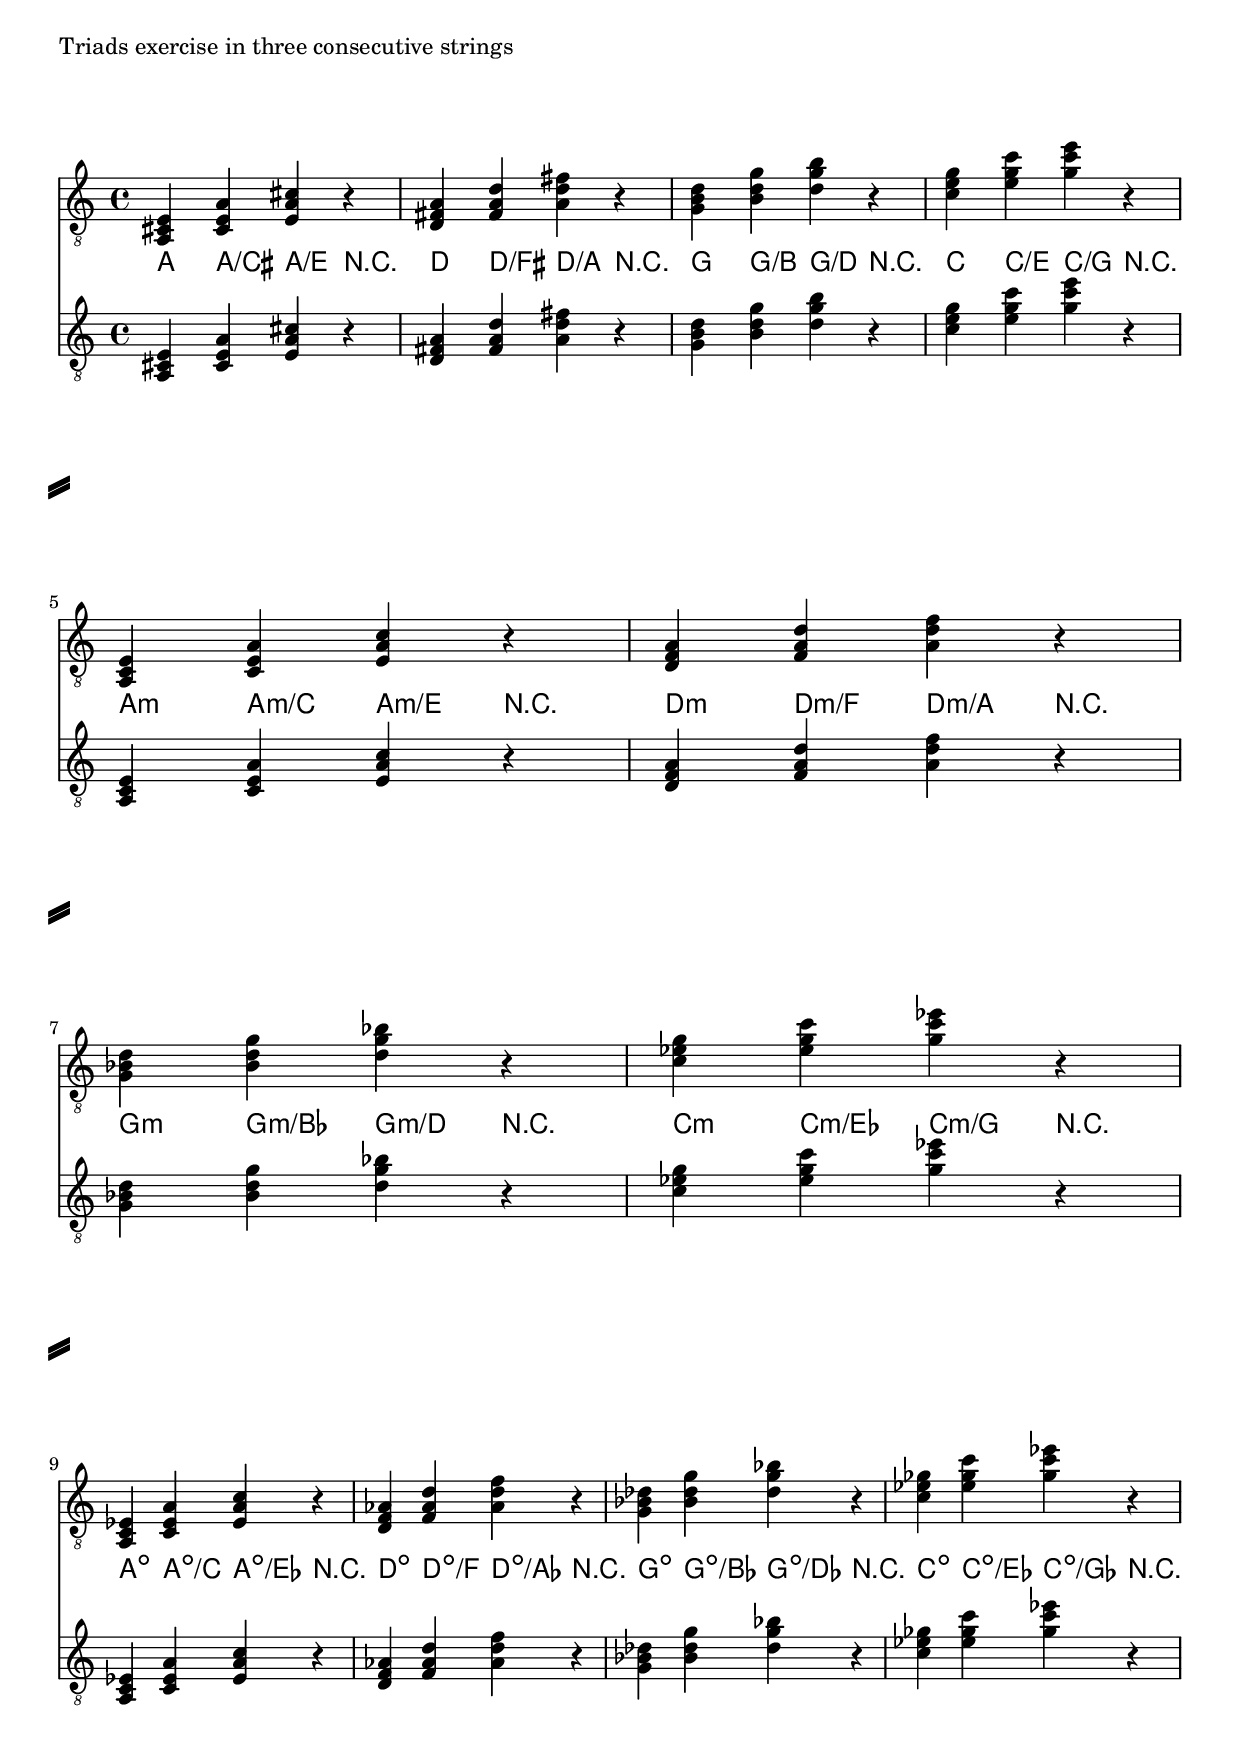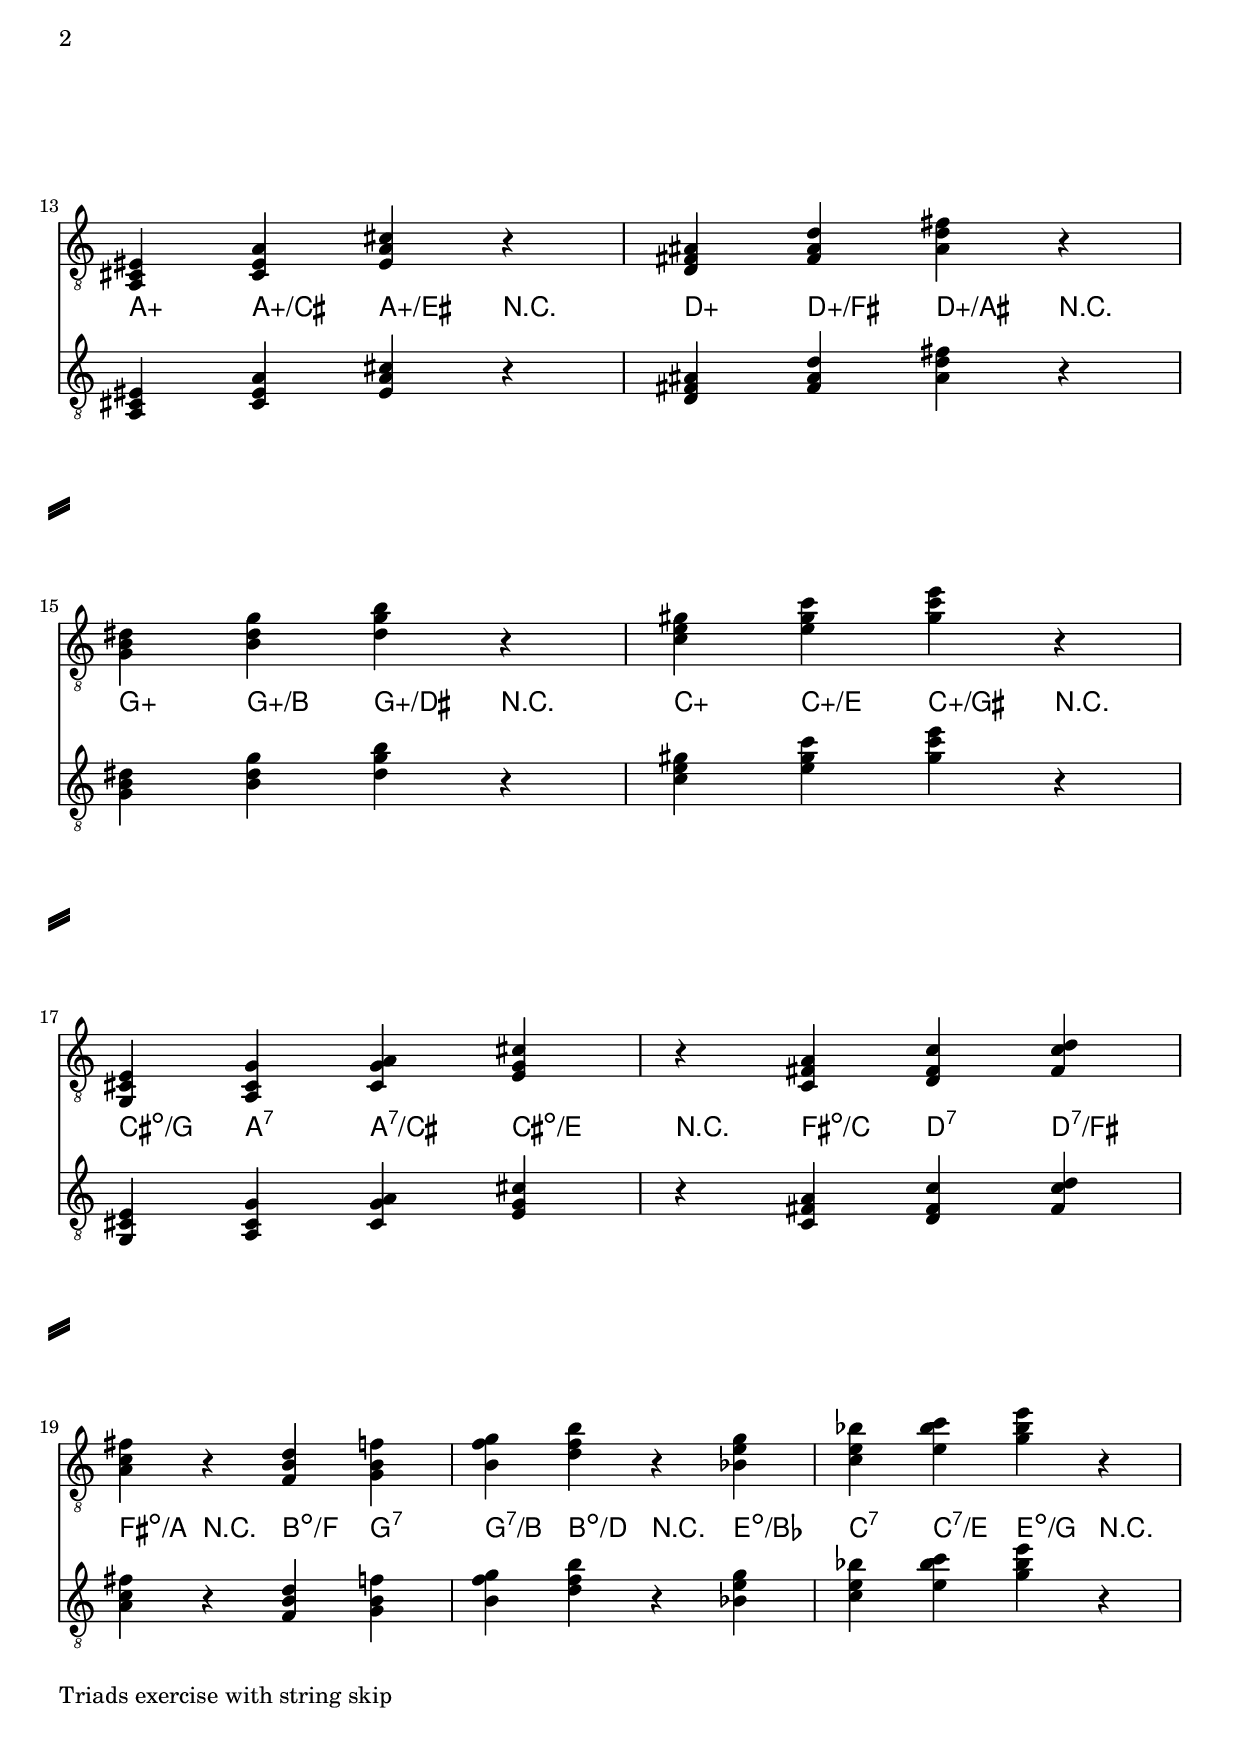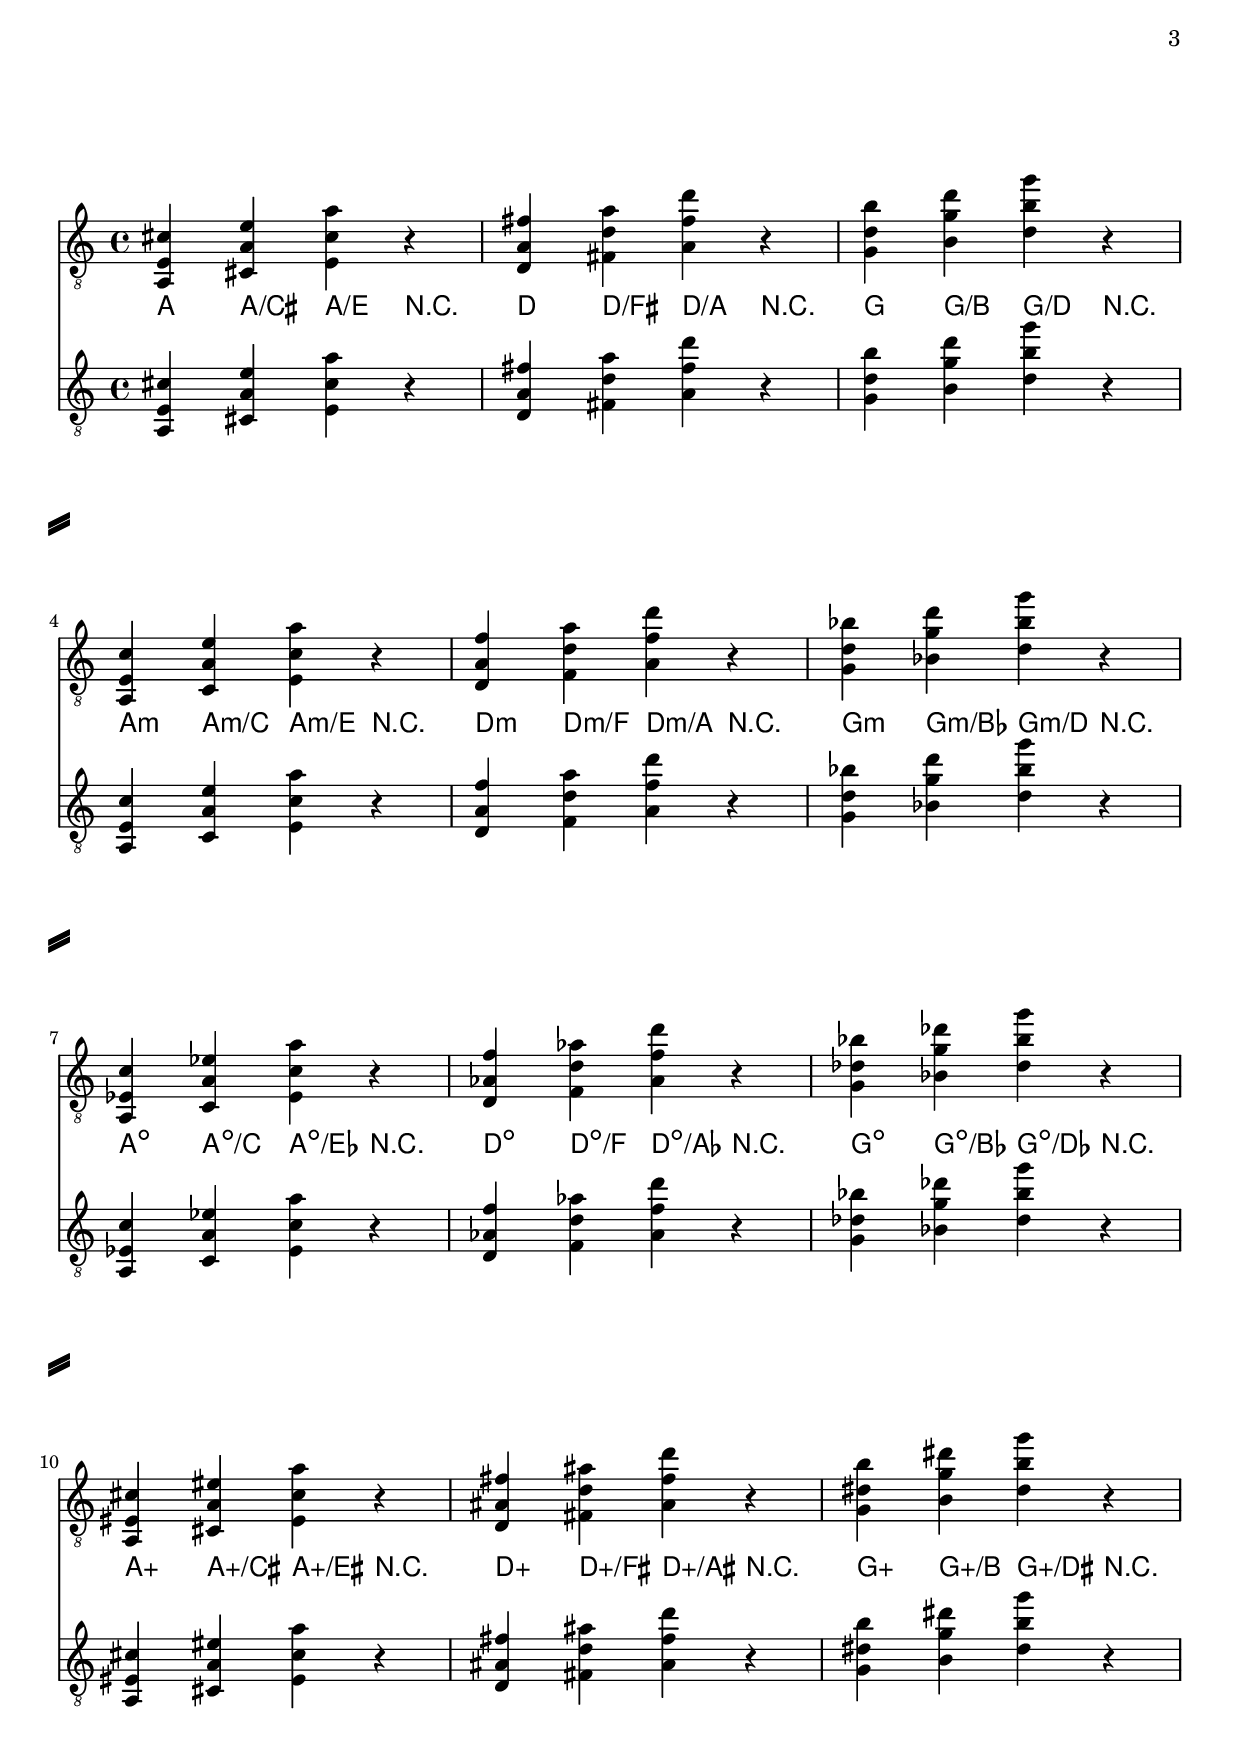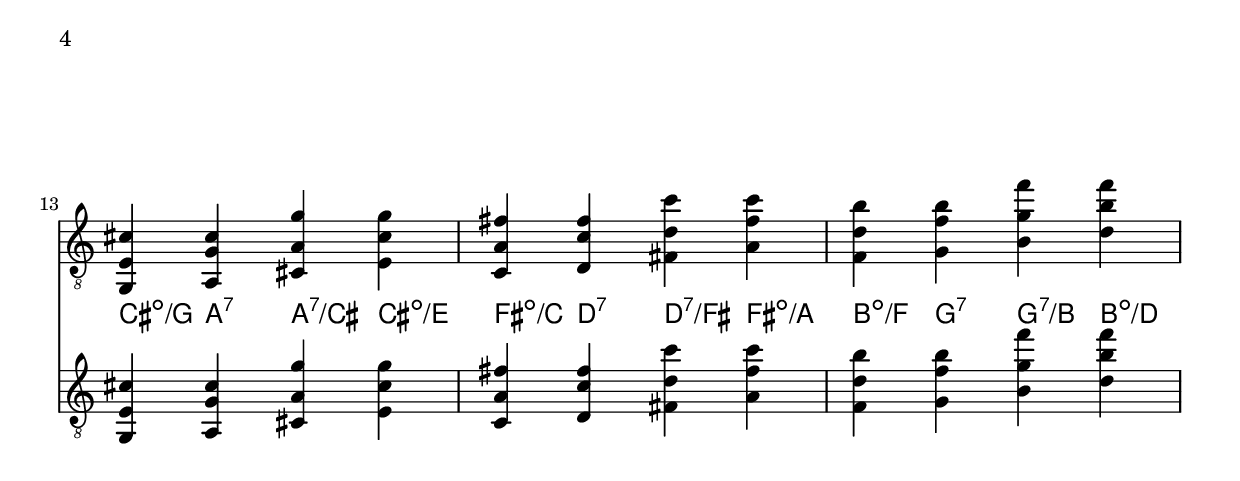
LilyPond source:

\version "2.24.2"

\include "../include/common.ly"

\markup {
  Triads exercise in three consecutive strings
}

pattern =
#(define-music-function (chord) (ly:music?)
   #{
    \setChordStrings #'(6 5 4)                  $chord
    \setChordStrings #'(5 4 3) \transpose a d'  $chord
    \setChordStrings #'(4 3 2) \transpose a g'  $chord
    \setChordStrings #'(3 2 1) \transpose a c'' $chord
    \break
   #})


exercise = \chordmode {
  \pattern {a,,4 a,/cis a,/e r}
  \pattern {a,,:m a,:m/c a,:m/e r}
  \pattern {a,,:dim a,:dim/c a,:dim/ees r}
  \pattern {a,,:aug a,:aug/cis a,:aug/eis r}
  \pattern {a,,:7^1/g a,,:7^5 a,:7^5/cis a,:7^1/e r}
}

\layout { \omit Voice.StringNumber }

<<
\new Staff \exercise
\new ChordNames \exercise
\new AlphaTab \exercise
>>

\markup {
  Triads exercise with string skip
}

pattern =
#(define-music-function (chord) (ly:music?)
   #{
    \dropTwo 6                  $chord
    \dropTwo 5 \transpose a d'  $chord
    \dropTwo 4 \transpose a g'  $chord
    \break
   #})


exercise = \chordmode {
  \pattern {a,,4 a,/cis a,/e r}
  \pattern {a,,:m a,:m/c a,:m/e r}
  \pattern {a,,:dim a,:dim/c a,:dim/ees r}
  \pattern {a,,:aug a,:aug/cis a,:aug/eis r}
  \pattern {a,,:7^1/g a,,:7^5 a,:7^5/cis a,:7^1/e}
}

\layout { \omit Voice.StringNumber }

<<
\new Staff \exercise
\new ChordNames \exercise
\new AlphaTab \exercise
>>
